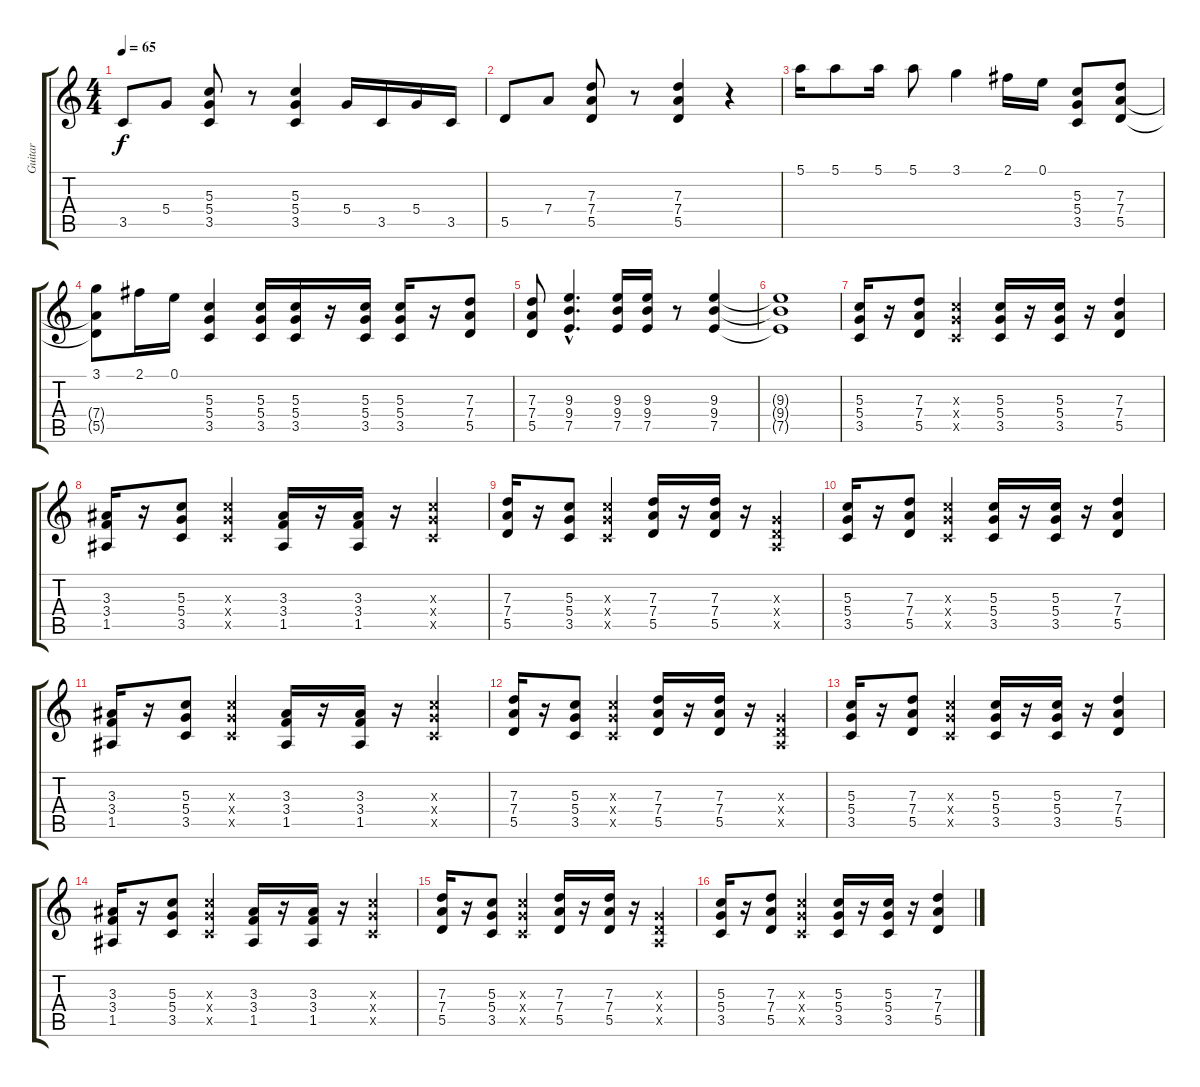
\track ("Guitar" "Guitar") {instrument acousticguitarnylon}
\staff {score tabs}
\tuning (E4 B3 G3 D3 A2 E2) {hide}
\ts (4 4)
\tempo 65
\clef g2
\ks c
3.5.8{dy f instrument acousticguitarnylon} 5.4.8 (5.3 5.4 3.5).8 r.8 (5.3 5.4 3.5).4 5.4.16 3.5.16 5.4.16 3.5.16 |
5.5.8 7.4.8 (7.3 7.4 5.5).8 r.8 (7.3 7.4 5.5).4 r.4 |
5.1.16 5.1.8 5.1.16 5.1.8 3.1.4 2.1.16 0.1.16 (5.3 5.4 3.5).8 (7.3 7.4 5.5).8 |
(3.1 7.4{t} 5.5{t}).8 2.1.16 0.1.16 (5.3 5.4 3.5).4 (5.3 5.4 3.5).16 (5.3 5.4 3.5).16 r.16 (5.3 5.4 3.5).16 (5.3 5.4 3.5).16 r.16 (7.3 7.4 5.5).8 |
(7.3 7.4 5.5).8 (9.3{hac} 9.4{hac} 7.5{hac}).4{d} (9.3 9.4 7.5).16 (9.3 9.4 7.5).16 r.8 (9.3 9.4 7.5).4 |
(9.3{t} 9.4{t} 7.5{t}).1 |
(5.3 5.4 3.5).16 r.16 (7.3 7.4 5.5).8 (5.3{x} 5.4{x} 3.5{x}).4 (5.3 5.4 3.5).16 r.16 (5.3 5.4 3.5).16 r.16 (7.3 7.4 5.5).4 |
(3.3 3.4 1.5).16 r.16 (5.3 5.4 3.5).8 (5.3{x} 5.4{x} 3.5{x}).4 (3.3 3.4 1.5).16 r.16 (3.3 3.4 1.5).16 r.16 (5.3{x} 5.4{x} 3.5{x}).4 |
(7.3 7.4 5.5).16 r.16 (5.3 5.4 3.5).8 (5.3{x} 5.4{x} 3.5{x}).4 (7.3 7.4 5.5).16 r.16 (7.3 7.4 5.5).16 r.16 (0.3{x} 0.4{x} 0.5{x}).4 |
(5.3 5.4 3.5).16 r.16 (7.3 7.4 5.5).8 (5.3{x} 5.4{x} 3.5{x}).4 (5.3 5.4 3.5).16 r.16 (5.3 5.4 3.5).16 r.16 (7.3 7.4 5.5).4 |
(3.3 3.4 1.5).16 r.16 (5.3 5.4 3.5).8 (5.3{x} 5.4{x} 3.5{x}).4 (3.3 3.4 1.5).16 r.16 (3.3 3.4 1.5).16 r.16 (5.3{x} 5.4{x} 3.5{x}).4 |
(7.3 7.4 5.5).16 r.16 (5.3 5.4 3.5).8 (5.3{x} 5.4{x} 3.5{x}).4 (7.3 7.4 5.5).16 r.16 (7.3 7.4 5.5).16 r.16 (0.3{x} 0.4{x} 0.5{x}).4 |
(5.3 5.4 3.5).16 r.16 (7.3 7.4 5.5).8 (5.3{x} 5.4{x} 3.5{x}).4 (5.3 5.4 3.5).16 r.16 (5.3 5.4 3.5).16 r.16 (7.3 7.4 5.5).4 |
(3.3 3.4 1.5).16 r.16 (5.3 5.4 3.5).8 (5.3{x} 5.4{x} 3.5{x}).4 (3.3 3.4 1.5).16 r.16 (3.3 3.4 1.5).16 r.16 (5.3{x} 5.4{x} 3.5{x}).4 |
(7.3 7.4 5.5).16 r.16 (5.3 5.4 3.5).8 (5.3{x} 5.4{x} 3.5{x}).4 (7.3 7.4 5.5).16 r.16 (7.3 7.4 5.5).16 r.16 (0.3{x} 0.4{x} 0.5{x}).4 |
(5.3 5.4 3.5).16 r.16 (7.3 7.4 5.5).8 (5.3{x} 5.4{x} 3.5{x}).4 (5.3 5.4 3.5).16 r.16 (5.3 5.4 3.5).16 r.16 (7.3 7.4 5.5).4
